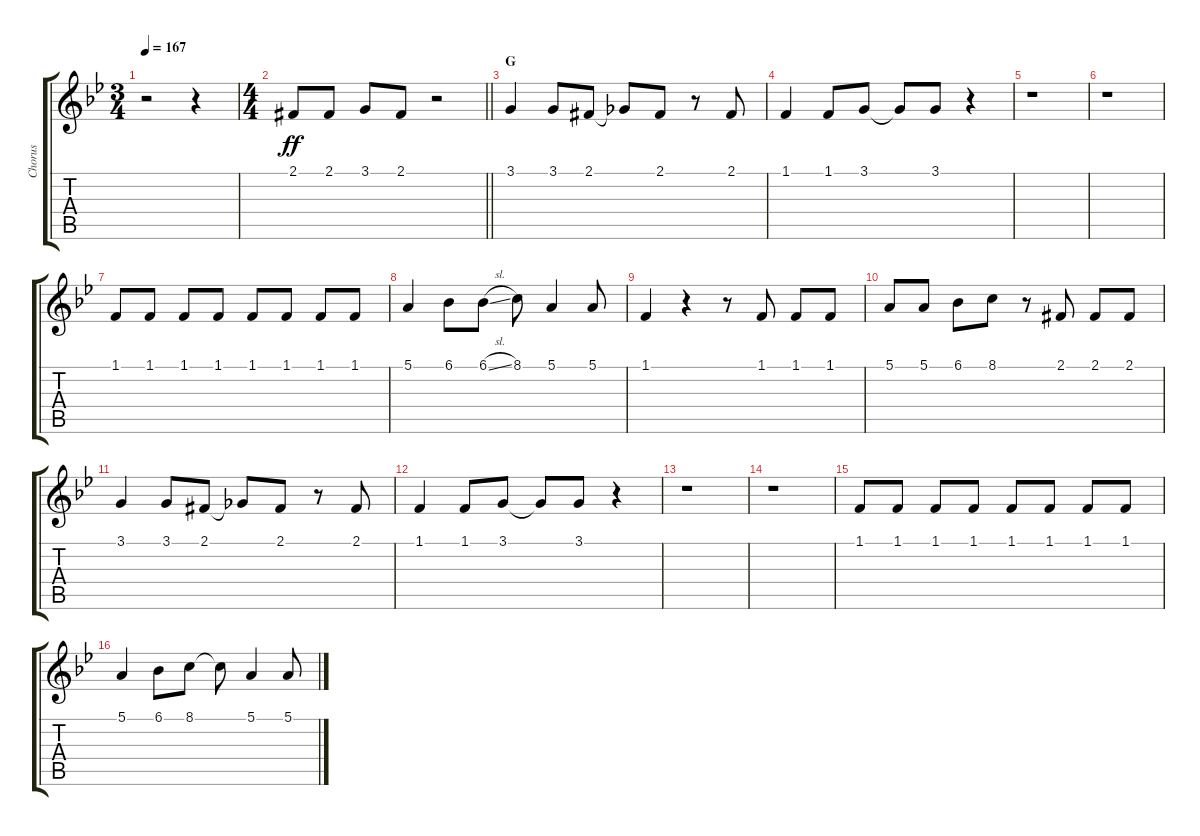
\track ("Chorus" "Chorus") {instrument voiceoohs}
\staff {score tabs}
\tuning (E4 B3 G3 D3 A2 E2) {hide}
\ts (3 4)
\tempo 167
\clef g2
\ks bb
r.2{dy ff} r.4 |
\ts (4 4)
\barLineRight lightlight
2.1{acc #}.8 2.1{acc #}.8 3.1.8 2.1{acc #}.8 r.2 |
\section ("" "G")
3.1.4 3.1.8 2.1{acc #}.8 2.1{t}.8 2.1{acc #}.8 r.8 2.1{acc #}.8 |
1.1.4 1.1.8 3.1.8 3.1{t}.8 3.1.8 r.4 |
r.1 |
r.1 |
1.1.8 1.1.8 1.1.8 1.1.8 1.1.8 1.1.8 1.1.8 1.1.8 |
5.1.4 6.1.8 6.1{sl}.8 8.1.8 5.1.4 5.1.8 |
1.1.4 r.4 r.8 1.1.8 1.1.8 1.1.8 |
5.1.8 5.1.8 6.1.8 8.1.8 r.8 2.1{acc #}.8 2.1{acc #}.8 2.1{acc #}.8 |
3.1.4 3.1.8 2.1{acc #}.8 2.1{t}.8 2.1{acc #}.8 r.8 2.1{acc #}.8 |
1.1.4 1.1.8 3.1.8 3.1{t}.8 3.1.8 r.4 |
r.1 |
r.1 |
1.1.8 1.1.8 1.1.8 1.1.8 1.1.8 1.1.8 1.1.8 1.1.8 |
5.1.4 6.1.8 8.1.8 8.1{t}.8 5.1.4 5.1{sl}.8
